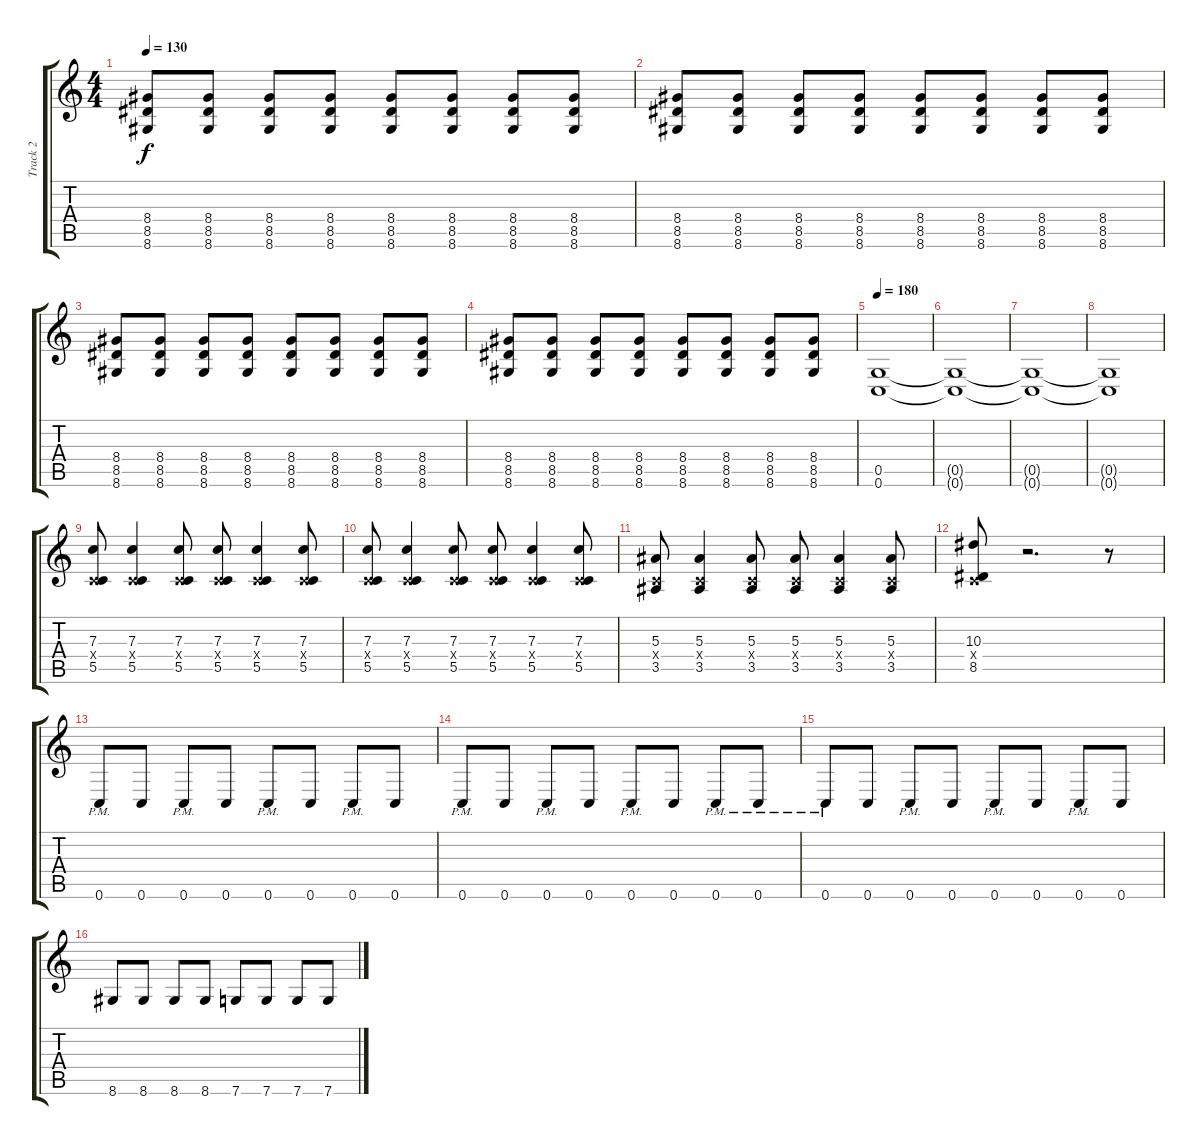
\track ("Track 2" "Track 2") {instrument distortionguitar}
\staff {score tabs}
\tuning (D4 A3 F3 C3 G2 C2) {hide}
\ts (4 4)
\tempo 130
\clef g2
\ks c
(8.4 8.5 8.6).8{dy f} (8.4 8.5 8.6).8 (8.4 8.5 8.6).8 (8.4 8.5 8.6).8 (8.4 8.5 8.6).8 (8.4 8.5 8.6).8 (8.4 8.5 8.6).8 (8.4 8.5 8.6).8 |
(8.4 8.5 8.6).8 (8.4 8.5 8.6).8 (8.4 8.5 8.6).8 (8.4 8.5 8.6).8 (8.4 8.5 8.6).8 (8.4 8.5 8.6).8 (8.4 8.5 8.6).8 (8.4 8.5 8.6).8 |
(8.4 8.5 8.6).8 (8.4 8.5 8.6).8 (8.4 8.5 8.6).8 (8.4 8.5 8.6).8 (8.4 8.5 8.6).8 (8.4 8.5 8.6).8 (8.4 8.5 8.6).8 (8.4 8.5 8.6).8 |
(8.4 8.5 8.6).8 (8.4 8.5 8.6).8 (8.4 8.5 8.6).8 (8.4 8.5 8.6).8 (8.4 8.5 8.6).8 (8.4 8.5 8.6).8 (8.4 8.5 8.6).8 (8.4 8.5 8.6).8 |
\tempo 180
(0.5 0.6).1 |
(0.5{t} 0.6{t}).1 |
(0.5{t} 0.6{t}).1 |
(0.5{t} 0.6{t}).1 |
(7.3 0.4{x} 5.5).8 (7.3 0.4{x} 5.5).4 (7.3 0.4{x} 5.5).8 (7.3 0.4{x} 5.5).8 (7.3 0.4{x} 5.5).4 (7.3 0.4{x} 5.5).8 |
(7.3 0.4{x} 5.5).8 (7.3 0.4{x} 5.5).4 (7.3 0.4{x} 5.5).8 (7.3 0.4{x} 5.5).8 (7.3 0.4{x} 5.5).4 (7.3 0.4{x} 5.5).8 |
(5.3 0.4{x} 3.5).8 (5.3 0.4{x} 3.5).4 (5.3 0.4{x} 3.5).8 (5.3 0.4{x} 3.5).8 (5.3 0.4{x} 3.5).4 (5.3 0.4{x} 3.5).8 |
(10.3 0.4{x} 8.5).8 r.2{d} r.8 |
0.6{pm}.8 0.6.8 0.6{pm}.8 0.6.8 0.6{pm}.8 0.6.8 0.6{pm}.8 0.6.8 |
0.6{pm}.8 0.6.8 0.6{pm}.8 0.6.8 0.6{pm}.8 0.6.8 0.6{pm}.8 0.6{pm}.8 |
0.6{pm}.8 0.6.8 0.6{pm}.8 0.6.8 0.6{pm}.8 0.6.8 0.6{pm}.8 0.6.8 |
8.6.8 8.6.8 8.6.8 8.6.8 7.6.8 7.6.8 7.6.8 7.6.8
